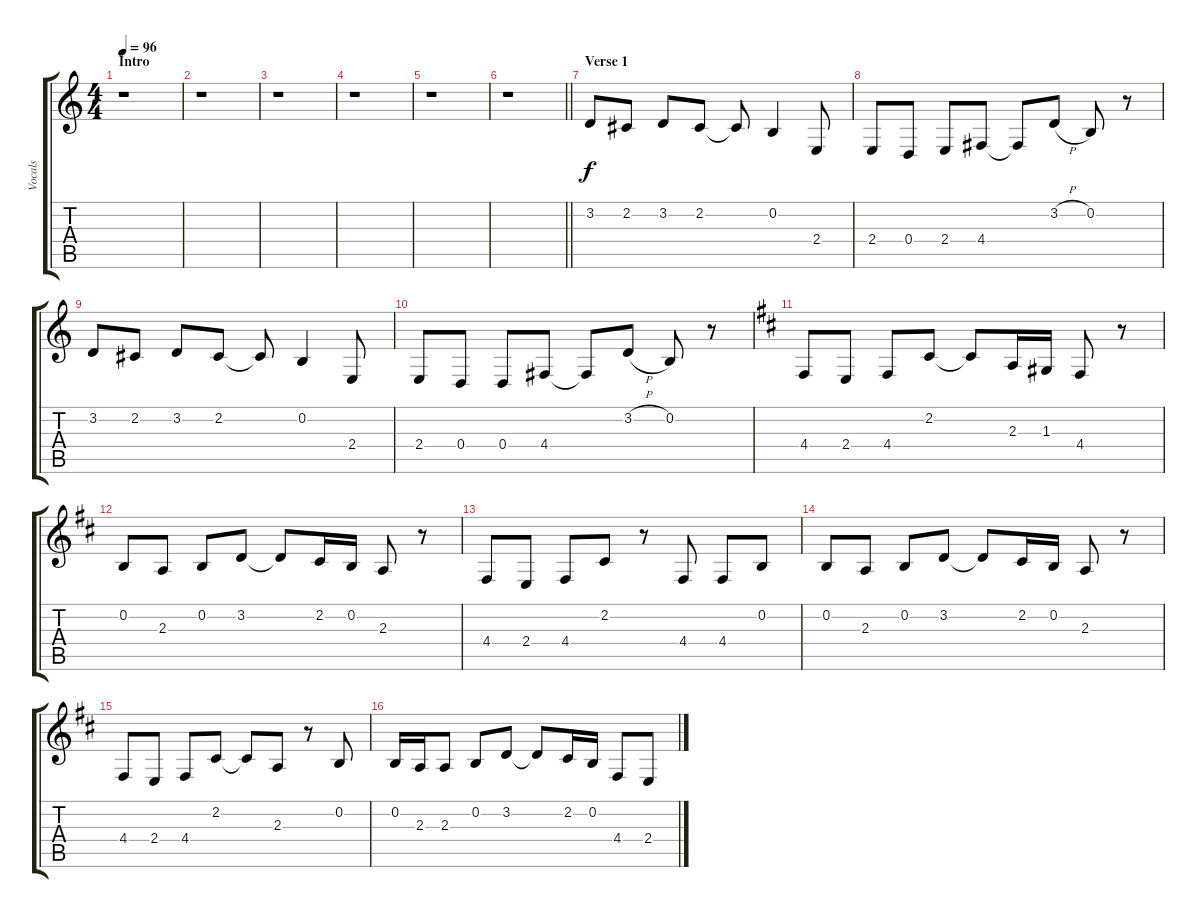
\track ("Vocals" "Vocals") {instrument baritonesax}
\staff {score tabs}
\tuning (E4 B3 G3 D3 A2 E2) {hide}
\ts (4 4)
\section ("" "Intro")
\tempo 96
\clef g2
\ks c
r.1{dy f instrument baritonesax} |
r.1 |
r.1 |
r.1 |
r.1 |
\barLineRight lightlight
r.1 |
\section ("" "Verse 1")
3.2.8 2.2.8 3.2.8 2.2.8 2.2{t}.8 0.2.4 2.4.8 |
2.4.8 0.4.8 2.4.8 4.4.8 4.4{t}.8 3.2{h}.8 0.2.8 r.8 |
3.2.8 2.2.8 3.2.8 2.2.8 2.2{t}.8 0.2.4 2.4.8 |
2.4.8 0.4.8 0.4.8 4.4.8 4.4{t}.8 3.2{h}.8 0.2.8 r.8 |
\ks d
4.4.8 2.4.8 4.4.8 2.2.8 2.2{t}.8 2.3.16 1.3.16 4.4.8 r.8 |
0.2.8 2.3.8 0.2.8 3.2.8 3.2{t}.8 2.2.16 0.2.16 2.3.8 r.8 |
4.4.8 2.4.8 4.4.8 2.2.8 r.8 4.4.8 4.4.8 0.2.8 |
0.2.8 2.3.8 0.2.8 3.2.8 3.2{t}.8 2.2.16 0.2.16 2.3.8 r.8 |
4.4.8 2.4.8 4.4.8 2.2.8 2.2{t}.8 2.3.8 r.8 0.2.8 |
0.2.16 2.3.16 2.3.8 0.2.8 3.2.8 3.2{t}.8 2.2.16 0.2.16 4.4.8 2.4.8
